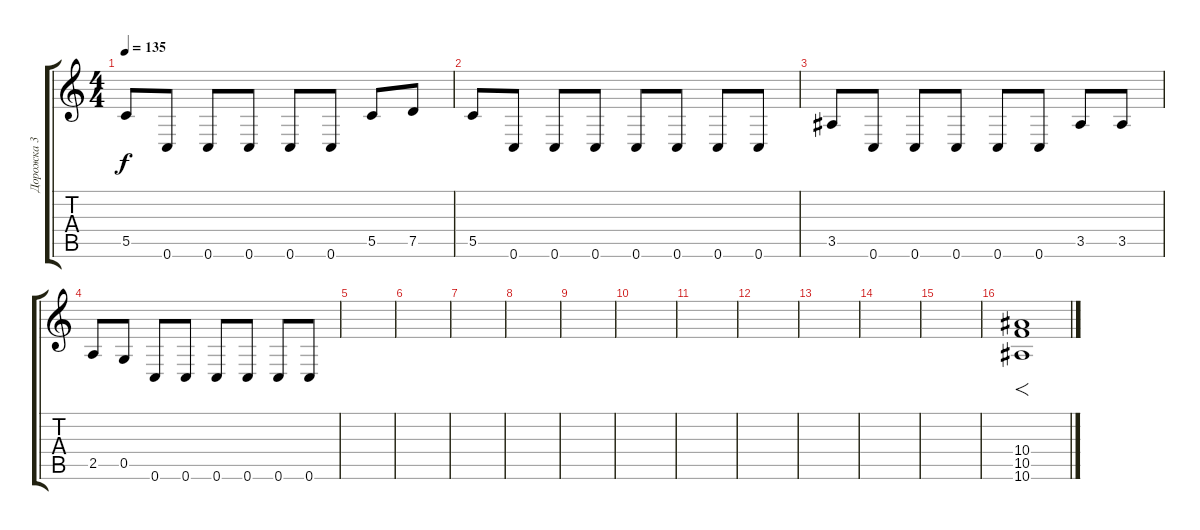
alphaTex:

\track ("Дорожка 3" "Дорожка 3") {instrument distortionguitar}
\staff {score tabs}
\tuning (D4 A3 F3 C3 G2 C2) {hide}
\ts (4 4)
\tempo 135
\clef g2
\ks c
5.5.8{dy f} 0.6.8 0.6.8 0.6.8 0.6.8 0.6.8 5.5.8 7.5.8 |
5.5.8 0.6.8 0.6.8 0.6.8 0.6.8 0.6.8 0.6.8 0.6.8 |
3.5.8 0.6.8 0.6.8 0.6.8 0.6.8 0.6.8 3.5.8 3.5.8 |
2.5.8 0.5.8 0.6.8 0.6.8 0.6.8 0.6.8 0.6.8 0.6.8 |
|
|
|
|
|
|
|
|
|
|
|
(10.4 10.5 10.6).1{f}
